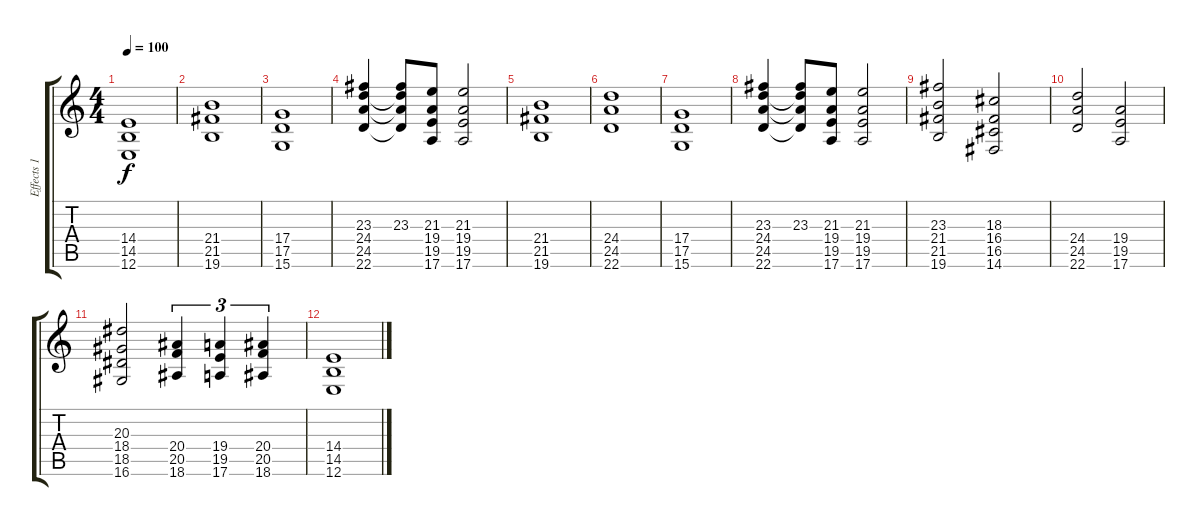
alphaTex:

\track ("Effects 1" "Effects 1") {instrument stringensemble1}
\staff {score tabs}
\tuning (E4 B3 G3 D3 A2 E2) {hide}
\ts (4 4)
\tempo 100
\clef g2
\ks c
(14.4 14.5 12.6).1{dy f} |
(21.4 21.5 19.6).1 |
(17.4 17.5 15.6).1 |
(23.3 24.4 24.5 22.6).4 (23.3 24.4{t} 24.5{t} 22.6{t}).8 (21.3 19.4 19.5 17.6).8 (21.3 19.4 19.5 17.6).2 |
(21.4 21.5 19.6).1 |
(24.4 24.5 22.6).1 |
(17.4 17.5 15.6).1 |
(23.3 24.4 24.5 22.6).4 (23.3 24.4{t} 24.5{t} 22.6{t}).8 (21.3 19.4 19.5 17.6).8 (21.3 19.4 19.5 17.6).2 |
(23.3 21.4 21.5 19.6).2 (18.3 16.4 16.5 14.6).2 |
(24.4 24.5 22.6).2 (19.4 19.5 17.6).2 |
(20.3 18.4 18.5 16.6).2 (20.4 20.5 18.6).4{tu (3 2)} (19.4 19.5 17.6).4{tu (3 2)} (20.4 20.5 18.6).4{tu (3 2)} |
(14.4 14.5 12.6).1
